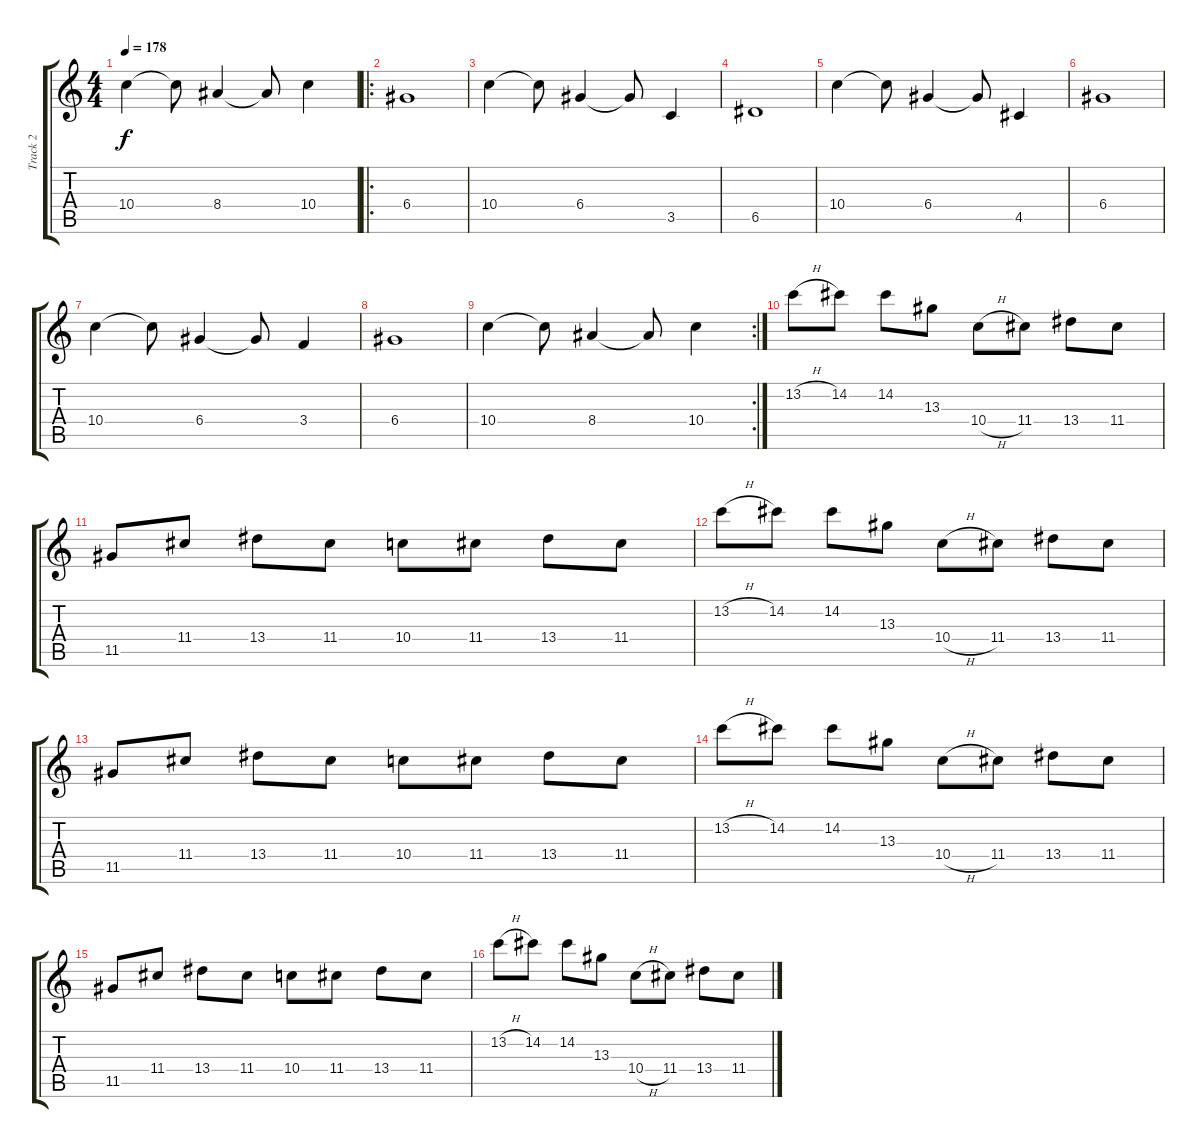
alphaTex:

\track ("Track 2" "Track 2") {instrument distortionguitar}
\staff {score tabs}
\tuning (E4 B3 G3 D3 A2 E2) {hide}
\ts (4 4)
\tempo 178
\clef g2
\ks c
10.4.4{dy f} 10.4{t}.8 8.4.4 8.4{t}.8 10.4.4 |
\ro
6.4.1 |
10.4.4 10.4{t}.8 6.4.4 6.4{t}.8 3.5.4 |
6.5.1 |
10.4.4 10.4{t}.8 6.4.4 6.4{t}.8 4.5.4 |
6.4.1 |
10.4.4 10.4{t}.8 6.4.4 6.4{t}.8 3.4.4 |
6.4.1 |
\rc 2
10.4.4 10.4{t}.8 8.4.4 8.4{t}.8 10.4.4 |
13.2{h}.8 14.2.8 14.2.8 13.3.8 10.4{h}.8 11.4.8 13.4.8 11.4.8 |
11.5.8 11.4.8 13.4.8 11.4.8 10.4.8 11.4.8 13.4.8 11.4.8 |
13.2{h}.8 14.2.8 14.2.8 13.3.8 10.4{h}.8 11.4.8 13.4.8 11.4.8 |
11.5.8 11.4.8 13.4.8 11.4.8 10.4.8 11.4.8 13.4.8 11.4.8 |
13.2{h}.8 14.2.8 14.2.8 13.3.8 10.4{h}.8 11.4.8 13.4.8 11.4.8 |
11.5.8 11.4.8 13.4.8 11.4.8 10.4.8 11.4.8 13.4.8 11.4.8 |
13.2{h}.8 14.2.8 14.2.8 13.3.8 10.4{h}.8 11.4.8 13.4.8 11.4.8
